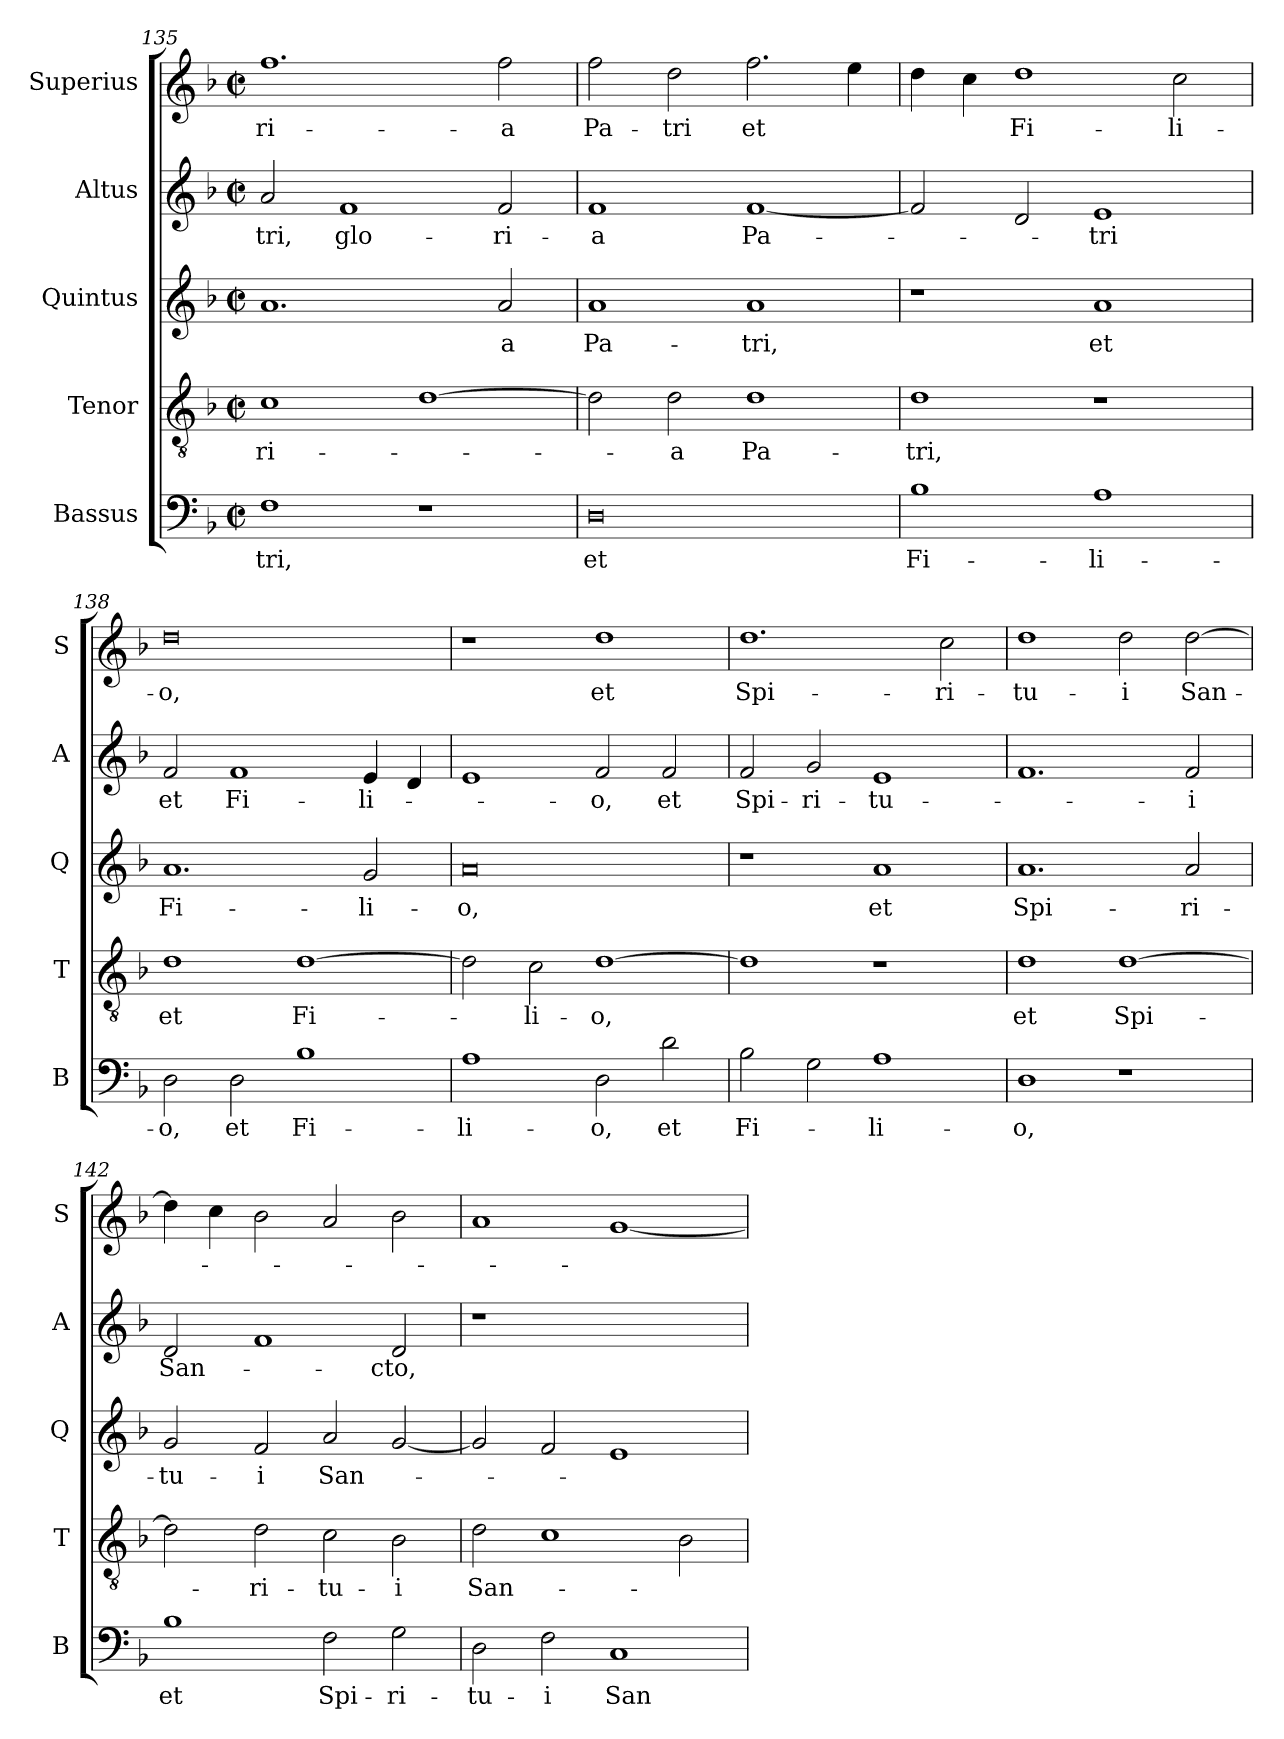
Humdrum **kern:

**kern	**text	**kern	**text	**kern	**text	**kern	**text	**kern	**text
*part5	*part5	*part4	*part4	*part3	*part3	*part2	*part2	*part1	*part1
*staff5	*staff5	*staff4	*staff4	*staff3	*staff3	*staff2	*staff2	*staff1	*staff1
*I"Bassus	*	*I"Tenor	*	*I"Quintus	*	*I"Altus	*	*I"Superius	*
*I'B	*	*I'T	*	*I'Q	*	*I'A	*	*I'S	*
!!LO:LB:g=z
*clefF4	*	*clefGv2	*	*clefG2	*	*clefG2	*	*clefG2	*
*k[b-]	*	*k[b-]	*	*k[b-]	*	*k[b-]	*	*k[b-]	*
*F:	*	*F:	*	*F:	*	*F:	*	*F:	*
*M2/2	*	*M2/2	*	*M2/2	*	*M2/2	*	*M2/2	*
*met(c|)	*	*met(c|)	*	*met(c|)	*	*met(c|)	*	*met(c|)	*
=135	=135	=135	=135	=135	=135	=135	=135	=135	=135
!	!LO:LY:b	!	!LO:LY:b	!	!	!	!LO:LY:b	!	!LO:LY:b
1F	-tri,	1c	-ri-	1.a	.	2a/	-tri,	1.ff	-ri-
!	!	!	!	!	!	!	!LO:LY:b	!	!
.	.	.	.	.	.	1f	glo-	.	.
1r	.	[1d	.	.	.	.	.	.	.
!	!	!	!	!	!LO:LY:b	!	!LO:LY:b	!	!LO:LY:b
.	.	.	.	2a/	-a	2f/	-ri-	2ff\	-a
=136	=136	=136	=136	=136	=136	=136	=136	=136	=136
!	!LO:LY:b	!	!	!	!LO:LY:b	!	!LO:LY:b	!	!LO:LY:b
0D	et	2d\]	.	1a	Pa-	1f	-a	2ff\	Pa-
!	!	!	!LO:LY:b	!	!	!	!	!	!LO:LY:b
.	.	2d\	-a	.	.	.	.	2dd\	-tri
!	!	!	!LO:LY:b	!	!LO:LY:b	!	!LO:LY:b	!	!LO:LY:b
.	.	1d	Pa-	1a	-tri,	[1f	Pa-	2.ff\	et
.	.	.	.	.	.	.	.	4ee\	.
=137	=137	=137	=137	=137	=137	=137	=137	=137	=137
!	!LO:LY:b	!	!LO:LY:b	!	!	!	!	!	!
1B-	Fi-	1d	-tri,	1r	.	2f/]	.	4dd\	.
.	.	.	.	.	.	.	.	4cc\	.
!	!	!	!	!	!	!	!	!	!LO:LY:b
.	.	.	.	.	.	2d/	.	1dd	Fi-
!	!LO:LY:b	!	!	!	!LO:LY:b	!	!LO:LY:b	!	!
1A	-li-	1r	.	1a	et	1e	-tri	.	.
!	!	!	!	!	!	!	!	!	!LO:LY:b
.	.	.	.	.	.	.	.	2cc\	-li-
=138	=138	=138	=138	=138	=138	=138	=138	=138	=138
!	!LO:LY:b	!	!LO:LY:b	!	!LO:LY:b	!	!LO:LY:b	!	!LO:LY:b
2D\	-o,	1d	et	1.a	Fi-	2f/	et	0dd	-o,
!	!LO:LY:b	!	!	!	!	!	!LO:LY:b	!	!
2D\	et	.	.	.	.	1f	Fi-	.	.
!	!LO:LY:b	!	!LO:LY:b	!	!	!	!	!	!
1B-	Fi-	[1d	Fi-	.	.	.	.	.	.
!	!	!	!	!	!LO:LY:b	!	!LO:LY:b	!	!
.	.	.	.	2g/	-li-	4e/	-li-	.	.
.	.	.	.	.	.	4d/	.	.	.
=139	=139	=139	=139	=139	=139	=139	=139	=139	=139
!	!LO:LY:b	!	!	!	!LO:LY:b	!	!	!	!
1A	-li-	2d\]	.	0a	-o,	1e	.	1r	.
!	!	!	!LO:LY:b	!	!	!	!	!	!
.	.	2c\	-li-	.	.	.	.	.	.
!	!LO:LY:b	!	!LO:LY:b	!	!	!	!LO:LY:b	!	!LO:LY:b
2D\	-o,	[1d	-o,	.	.	2f/	-o,	1dd	et
!	!LO:LY:b	!	!	!	!	!	!LO:LY:b	!	!
2d\	et	.	.	.	.	2f/	et	.	.
=140	=140	=140	=140	=140	=140	=140	=140	=140	=140
!	!LO:LY:b	!	!	!	!	!	!LO:LY:b	!	!LO:LY:b
2B-\	Fi-	1d]	.	1r	.	2f/	Spi-	1.dd	Spi-
!	!	!	!	!	!	!	!LO:LY:b	!	!
2G\	.	.	.	.	.	2g/	-ri-	.	.
!	!LO:LY:b	!	!	!	!LO:LY:b	!	!LO:LY:b	!	!
1A	-li-	1r	.	1a	et	1e	-tu-	.	.
!	!	!	!	!	!	!	!	!	!LO:LY:b
.	.	.	.	.	.	.	.	2cc\	-ri-
!!LO:PB:g=z
=141	=141	=141	=141	=141	=141	=141	=141	=141	=141
!	!LO:LY:b	!	!LO:LY:b	!	!LO:LY:b	!	!	!	!LO:LY:b
1D	-o,	1d	et	1.a	Spi-	1.f	.	1dd	-tu-
!	!	!	!LO:LY:b	!	!	!	!	!	!LO:LY:b
1r	.	[1d	Spi-	.	.	.	.	2dd\	-i
!	!	!	!	!	!LO:LY:b	!	!LO:LY:b	!	!LO:LY:b
.	.	.	.	2a/	-ri-	2f/	-i	[2dd\	San-
=142	=142	=142	=142	=142	=142	=142	=142	=142	=142
!	!LO:LY:b	!	!	!	!LO:LY:b	!	!LO:LY:b	!	!
1B-	et	2d\]	.	2g/	-tu-	2d/	San-	4dd\]	.
.	.	.	.	.	.	.	.	4cc\	.
!	!	!	!LO:LY:b	!	!LO:LY:b	!	!	!	!
.	.	2d\	-ri-	2f/	-i	1f	.	2b-\	.
!	!LO:LY:b	!	!LO:LY:b	!	!LO:LY:b	!	!	!	!
2F\	Spi-	2c\	-tu-	2a/	San-	.	.	2a/	.
!	!LO:LY:b	!	!LO:LY:b	!	!	!	!LO:LY:b	!	!
2G\	-ri-	2B-\	-i	[2g/	.	2d/	-cto,	2b-\	.
=143	=143	=143	=143	=143	=143	=143	=143	=143	=143
!	!LO:LY:b	!	!LO:LY:b	!	!	!	!	!	!
2D\	-tu-	2d\	San-	2g/]	.	1r	.	1a	.
!	!LO:LY:b	!	!	!	!	!	!	!	!
2F\	-i	1c	.	2f/	.	.	.	.	.
!	!LO:LY:b	!	!	!	!	!	!	!	!
1C	San-	.	.	1e	.	1ryy	.	[1g	.
.	.	2B-\	.	.	.	.	.	.	.
=	=	=	=	=	=	=	=	=	=
*-	*-	*-	*-	*-	*-	*-	*-	*-	*-
